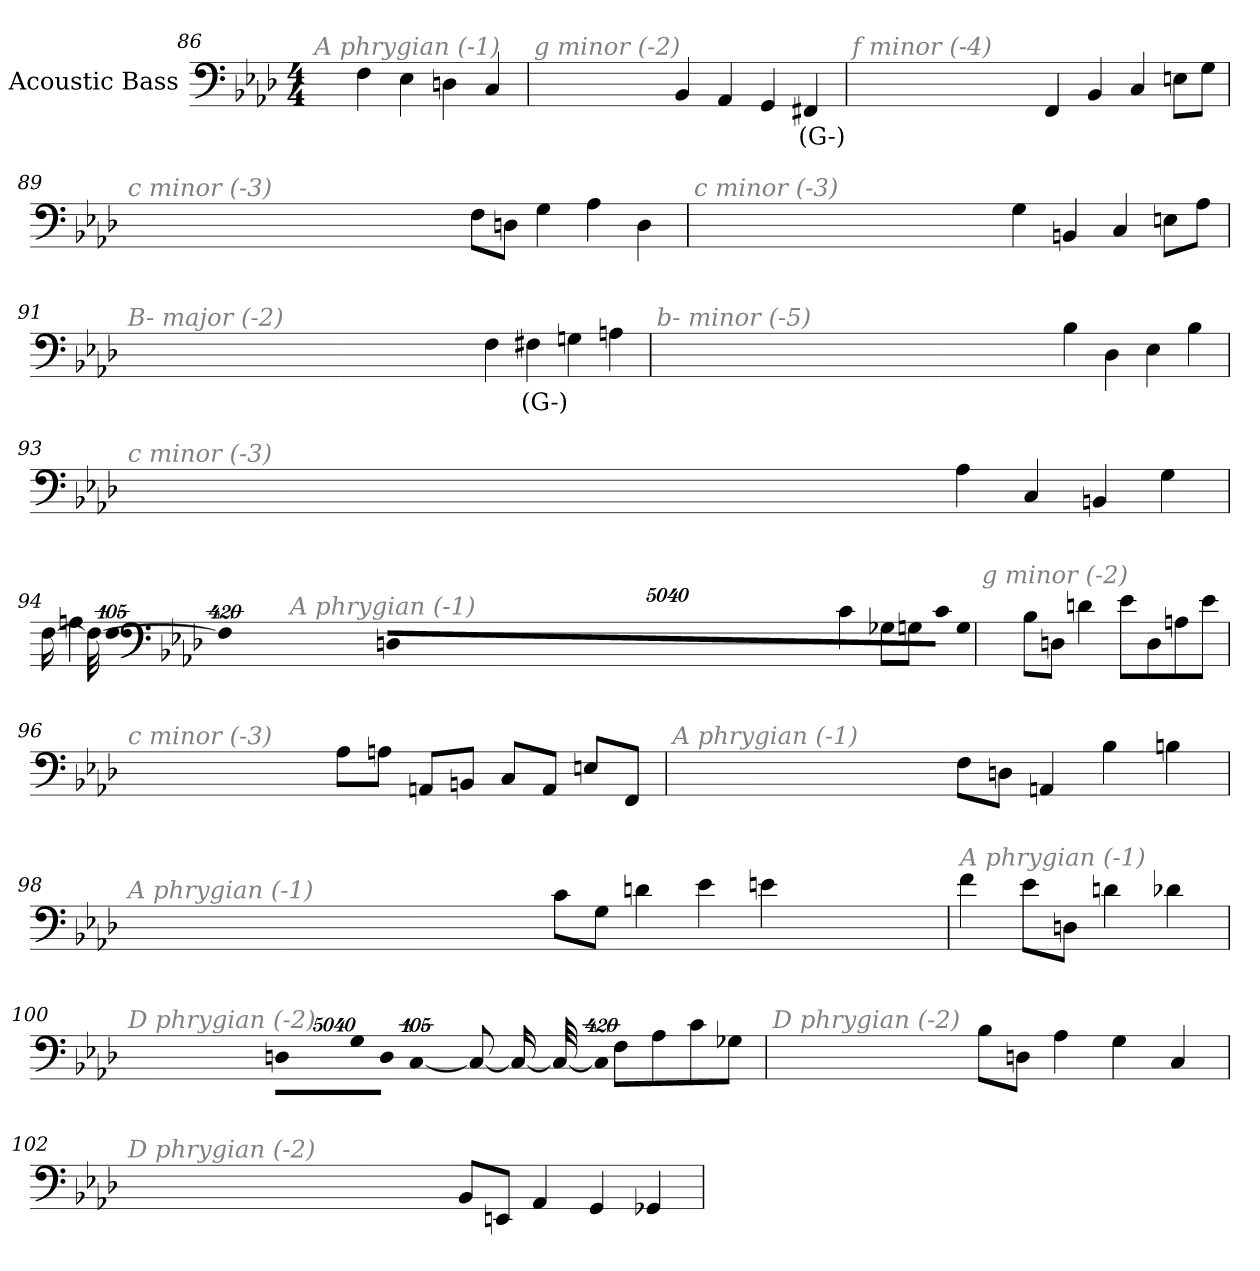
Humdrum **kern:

**kern	**text
*part1	*part1
*staff1	*staff1
*I"Acoustic Bass	*
*clefF4	*
*ITrd7c12	*
*k[b-e-a-d-]	*
*A-:	*
*M4/4	*
=86	=86
!LO:TX:i:color=#808080:t=A phrygian (-1)	!
4FF	.
4EE-	.
4DDn	.
4CC	.
=87	=87
!LO:TX:i:color=#808080:t=g minor (-2)	!
4BBB-	.
4AAA-	.
4GGG	.
4FFF#Xi	(G-)
=88	=88
!LO:TX:i:color=#808080:t=f minor (-4)	!
4FFF	.
4BBB-	.
4CC	.
8EEnL	.
8GGJ	.
=89	=89
!LO:TX:i:color=#808080:t=c minor (-3)	!
8FFL	.
8DDnJ	.
4GG	.
4AA-	.
4DD	.
=90	=90
!LO:TX:i:color=#808080:t=c minor (-3)	!
4GG	.
4BBBn	.
4CC	.
8EEnL	.
8AA-J	.
=91	=91
!LO:TX:i:color=#808080:t=B- major (-2)	!
4FF	.
4FF#Xi	(G-)
4GGn	.
4AAn	.
=92	=92
!LO:TX:i:color=#808080:t=b- minor (-5)	!
4BB-	.
4DD-	.
4EE-	.
4BB-	.
=93	=93
!LO:TX:i:color=#808080:t=c minor (-3)	!
4AA-	.
4CC	.
4BBBn	.
4GG	.
=94	=94
!LO:TX:i:color=#808080:t=A phrygian (-1)	!
4C	.
8GG-XL	.
8GGnJ	.
!LO:N:vis=8	!
40320%3347CL	.
!LO:N:vis=8	!
40320%3347GG	.
!LO:N:vis=8	!
40320%3347DDnJ	.
!LO:N:vis=1024	!
[13440%13FFL	.
16FFL_	.
32FFL_	.
!LO:N:vis=1024%31	!
13440%407FFL]	.
8AAnJ	.
=95	=95
!LO:TX:i:color=#808080:t=g minor (-2)	!
8BB-L	.
8DDnJ	.
4Dn	.
8E-L	.
8DD	.
8AAn	.
8E-J	.
=96	=96
!LO:TX:i:color=#808080:t=c minor (-3)	!
8AA-L	.
8AAnJ	.
8AAAnL	.
8BBBnJ	.
8CCL	.
8AAAJ	.
8EEnL	.
8FFFJ	.
=97	=97
!LO:TX:i:color=#808080:t=A phrygian (-1)	!
8FFL	.
8DDnJ	.
4AAAn	.
4BB-	.
4BBn	.
=98	=98
!LO:TX:i:color=#808080:t=A phrygian (-1)	!
8CL	.
8GGJ	.
4Dn	.
4E-	.
4En	.
=99	=99
!LO:TX:i:color=#808080:t=A phrygian (-1)	!
4F	.
8E-L	.
8DDnJ	.
4Dn	.
4D-X	.
=100	=100
!LO:TX:i:color=#808080:t=D phrygian (-2)	!
!LO:N:vis=8	!
40320%3347DDnL	.
!LO:N:vis=8	!
40320%3347GG	.
!LO:N:vis=8	!
40320%3347DDJ	.
!LO:N:vis=1024	!
[13440%13CC	.
8CC_	.
16CC_	.
32CC_	.
!LO:N:vis=1024%31	!
13440%407CC]	.
8FFL	.
8AA-	.
8C	.
8GG-XJ	.
=101	=101
!LO:TX:i:color=#808080:t=D phrygian (-2)	!
8BB-L	.
8DDnJ	.
4AA-	.
4GG	.
4CC	.
=102	=102
!LO:TX:i:color=#808080:t=D phrygian (-2)	!
8BBB-L	.
8EEEnJ	.
4AAA-	.
4GGG	.
4GGG-X	.
=	=
*-	*-
